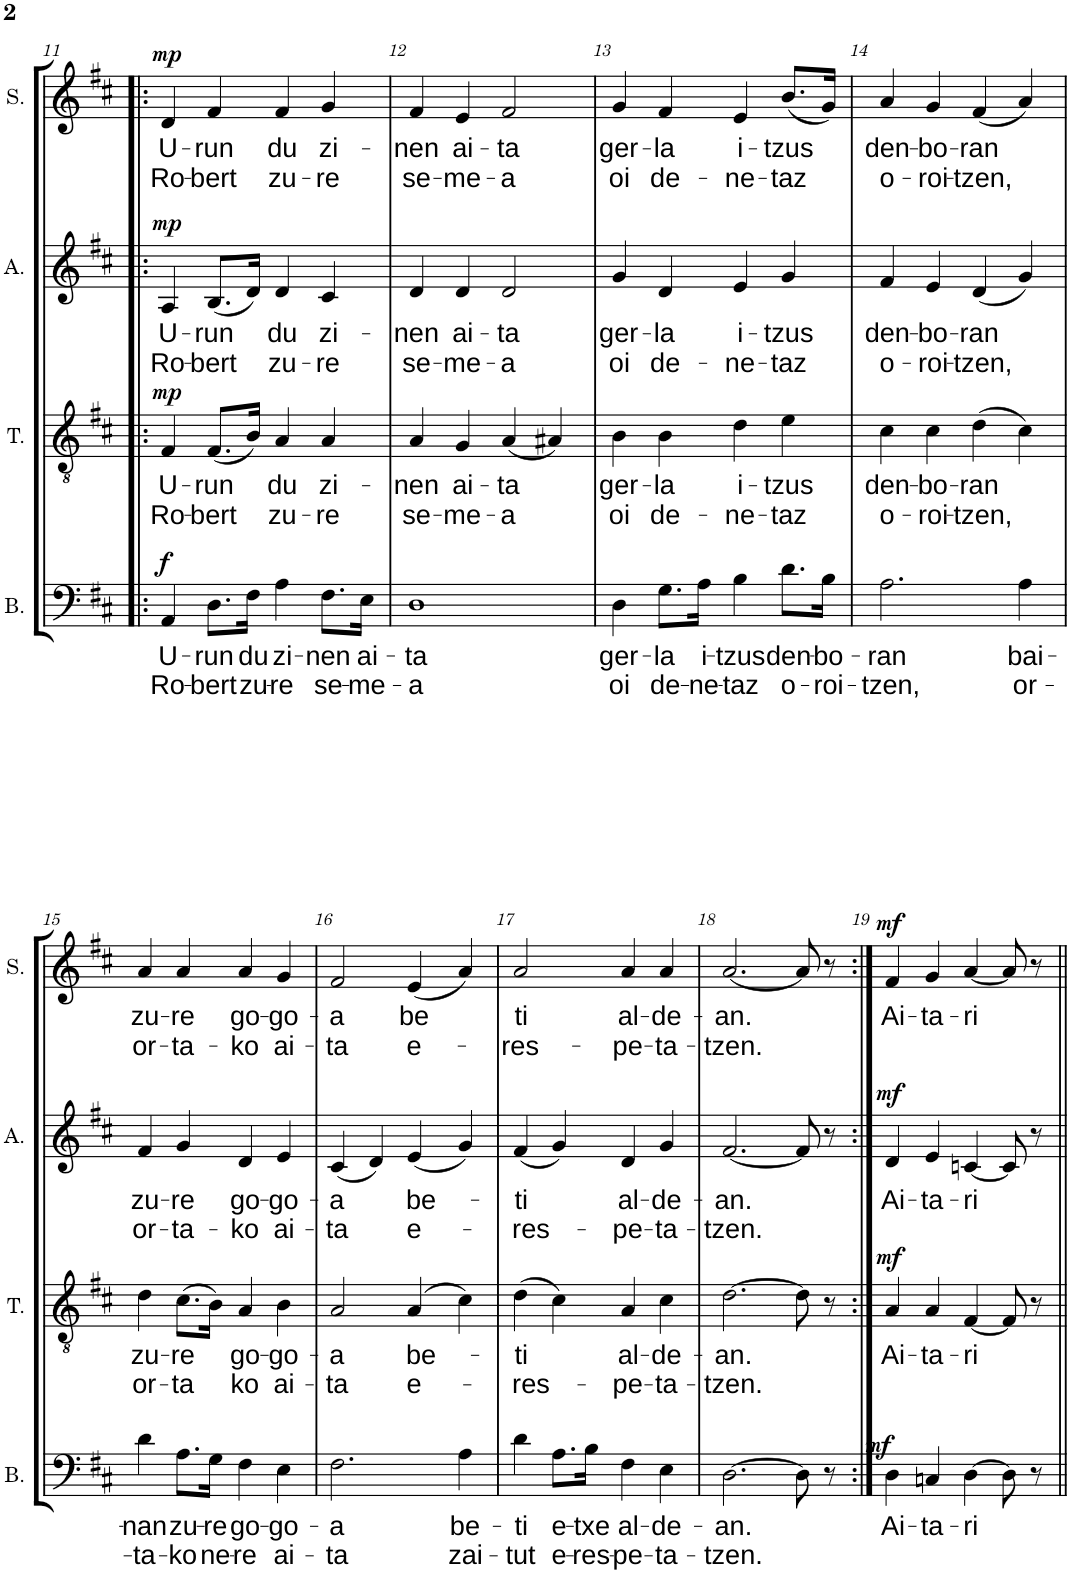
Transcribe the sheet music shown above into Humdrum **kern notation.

**kern	**text	**text	**dynam	**kern	**text	**text	**dynam	**kern	**text	**text	**dynam	**kern	**text	**text	**dynam
*part4	*part4	*part4	*part4	*part3	*part3	*part3	*part3	*part2	*part2	*part2	*part2	*part1	*part1	*part1	*part1
*staff4	*staff4	*staff4	*staff4	*staff3	*staff3	*staff3	*staff3	*staff2	*staff2	*staff2	*staff2	*staff1	*staff1	*staff1	*staff1
*I"Basse	*	*	*	*I"Ténor	*	*	*	*I"Alto	*	*	*	*I"Soprano	*	*	*
*I'B.	*	*	*	*I'T.	*	*	*	*I'A.	*	*	*	*I'S.	*	*	*
!!LO:PB:g=z
*clefF4	*	*	*	*clefGv2	*	*	*	*clefG2	*	*	*	*clefG2	*	*	*
*k[f#c#]	*	*	*	*k[f#c#]	*	*	*	*k[f#c#]	*	*	*	*k[f#c#]	*	*	*
*M4/4	*	*	*	*M4/4	*	*	*	*M4/4	*	*	*	*M4/4	*	*	*
=11!|:	=11!|:	=11!|:	=11!|:	=11!|:	=11!|:	=11!|:	=11!|:	=11!|:	=11!|:	=11!|:	=11!|:	=11!|:	=11!|:	=11!|:	=11!|:
!	!LO:LY:b	!LO:LY:b	!LO:DY:a	!	!LO:LY:b	!LO:LY:b	!LO:DY:a	!	!LO:LY:b	!LO:LY:b	!LO:DY:a	!	!LO:LY:b	!LO:LY:b	!LO:DY:a
4AA/	U-	Ro-	f	4F#/	U-	Ro-	mp	4A/	U-	Ro-	mp	4d/	U-	Ro-	mp
!	!LO:LY:b	!LO:LY:b	!	!	!LO:LY:b	!LO:LY:b	!	!	!LO:LY:b	!LO:LY:b	!	!	!LO:LY:b	!LO:LY:b	!
8.D\L	-run	-bert	.	(8.F#/L	-run	-bert	.	(8.B/L	-run	-bert	.	4f#/	-run	-bert	.
!	!LO:LY:b	!LO:LY:b	!	!	!	!	!	!	!	!	!	!	!	!	!
16F#\Jk	du	zu-	.	16B/Jk)	.	.	.	16d/Jk)	.	.	.	.	.	.	.
!	!LO:LY:b	!LO:LY:b	!	!	!LO:LY:b	!LO:LY:b	!	!	!LO:LY:b	!LO:LY:b	!	!	!LO:LY:b	!LO:LY:b	!
4A\	zi-	-re	.	4A/	du	zu-	.	4d/	du	zu-	.	4f#/	du	zu-	.
!	!LO:LY:b	!LO:LY:b	!	!	!LO:LY:b	!LO:LY:b	!	!	!LO:LY:b	!LO:LY:b	!	!	!LO:LY:b	!LO:LY:b	!
8.F#\L	-nen	se-	.	4A/	zi-	-re	.	4c#/	zi-	-re	.	4g/	zi-	-re	.
!	!LO:LY:b	!LO:LY:b	!	!	!	!	!	!	!	!	!	!	!	!	!
16E\Jk	ai-	-me-	.	.	.	.	.	.	.	.	.	.	.	.	.
=12	=12	=12	=12	=12	=12	=12	=12	=12	=12	=12	=12	=12	=12	=12	=12
!	!LO:LY:b	!LO:LY:b	!	!	!LO:LY:b	!LO:LY:b	!	!	!LO:LY:b	!LO:LY:b	!	!	!LO:LY:b	!LO:LY:b	!
1D	-ta	-a	.	4A/	-nen	se-	.	4d/	-nen	se-	.	4f#/	-nen	se-	.
!	!	!	!	!	!LO:LY:b	!LO:LY:b	!	!	!LO:LY:b	!LO:LY:b	!	!	!LO:LY:b	!LO:LY:b	!
.	.	.	.	4G/	ai-	-me-	.	4d/	ai-	-me-	.	4e/	ai-	-me-	.
!	!	!	!	!	!LO:LY:b	!LO:LY:b	!	!	!LO:LY:b	!LO:LY:b	!	!	!LO:LY:b	!LO:LY:b	!
.	.	.	.	(4A/	-ta	-a	.	2d/	-ta	-a	.	2f#/	-ta	-a	.
.	.	.	.	4A#X/)	.	.	.	.	.	.	.	.	.	.	.
=13	=13	=13	=13	=13	=13	=13	=13	=13	=13	=13	=13	=13	=13	=13	=13
!	!LO:LY:b	!LO:LY:b	!	!	!LO:LY:b	!LO:LY:b	!	!	!LO:LY:b	!LO:LY:b	!	!	!LO:LY:b	!LO:LY:b	!
4D\	ger-	oi	.	4B\	ger-	oi	.	4g/	ger-	oi	.	4g/	ger-	oi	.
!	!LO:LY:b	!LO:LY:b	!	!	!LO:LY:b	!LO:LY:b	!	!	!LO:LY:b	!LO:LY:b	!	!	!LO:LY:b	!LO:LY:b	!
8.G\L	-la	de-	.	4B\	-la	de-	.	4d/	-la	de-	.	4f#/	-la	de-	.
!	!LO:LY:b	!LO:LY:b	!	!	!	!	!	!	!	!	!	!	!	!	!
16A\Jk	i-	-ne-	.	.	.	.	.	.	.	.	.	.	.	.	.
!	!LO:LY:b	!LO:LY:b	!	!	!LO:LY:b	!LO:LY:b	!	!	!LO:LY:b	!LO:LY:b	!	!	!LO:LY:b	!LO:LY:b	!
4B\	-tzus	-taz	.	4d\	i-	-ne-	.	4e/	i-	-ne-	.	4e/	i-	-ne-	.
!	!LO:LY:b	!LO:LY:b	!	!	!LO:LY:b	!LO:LY:b	!	!	!LO:LY:b	!LO:LY:b	!	!	!LO:LY:b	!LO:LY:b	!
8.d\L	den-	o-	.	4e\	-tzus	-taz	.	4g/	-tzus	-taz	.	(8.b/L	-tzus	-taz	.
!	!LO:LY:b	!LO:LY:b	!	!	!	!	!	!	!	!	!	!	!	!	!
16B\Jk	-bo-	-roi-	.	.	.	.	.	.	.	.	.	16g/Jk)	.	.	.
=14	=14	=14	=14	=14	=14	=14	=14	=14	=14	=14	=14	=14	=14	=14	=14
!	!LO:LY:b	!LO:LY:b	!	!	!LO:LY:b	!LO:LY:b	!	!	!LO:LY:b	!LO:LY:b	!	!	!LO:LY:b	!LO:LY:b	!
2.A\	-ran	-tzen,	.	4c#\	den-	o-	.	4f#/	den-	o-	.	4a/	den-	o-	.
!	!	!	!	!	!LO:LY:b	!LO:LY:b	!	!	!LO:LY:b	!LO:LY:b	!	!	!LO:LY:b	!LO:LY:b	!
.	.	.	.	4c#\	-bo-	-roi-	.	4e/	-bo-	-roi-	.	4g/	-bo-	-roi-	.
!	!	!	!	!	!LO:LY:b	!LO:LY:b	!	!	!LO:LY:b	!LO:LY:b	!	!	!LO:LY:b	!LO:LY:b	!
.	.	.	.	(4d\	-ran	-tzen,	.	(4d/	-ran	-tzen,	.	(4f#/	-ran	-tzen,	.
!	!LO:LY:b	!LO:LY:b	!	!	!	!	!	!	!	!	!	!	!	!	!
4A\	bai-	or-	.	4c#\)	.	.	.	4g/)	.	.	.	4a/)	.	.	.
!!LO:LB:g=z
=15	=15	=15	=15	=15	=15	=15	=15	=15	=15	=15	=15	=15	=15	=15	=15
!	!LO:LY:b	!LO:LY:b	!	!	!LO:LY:b	!LO:LY:b	!	!	!LO:LY:b	!LO:LY:b	!	!	!LO:LY:b	!LO:LY:b	!
4d\	-nan	-ta-	.	4d\	zu-	or-	.	4f#/	zu-	or-	.	4a/	zu-	or-	.
!	!LO:LY:b	!LO:LY:b	!	!	!LO:LY:b	!LO:LY:b	!	!	!LO:LY:b	!LO:LY:b	!	!	!LO:LY:b	!LO:LY:b	!
8.A\L	zu-	-ko	.	(8.c#\L	-re	-ta	.	4g/	-re	-ta-	.	4a/	-re	-ta-	.
!	!LO:LY:b	!LO:LY:b	!	!	!	!	!	!	!	!	!	!	!	!	!
16G\Jk	-re	ne-	.	16B\Jk)	.	.	.	.	.	.	.	.	.	.	.
!	!LO:LY:b	!LO:LY:b	!	!	!LO:LY:b	!LO:LY:b	!	!	!LO:LY:b	!LO:LY:b	!	!	!LO:LY:b	!LO:LY:b	!
4F#\	go-	-re	.	4A/	go-	-ko	.	4d/	go-	-ko	.	4a/	go-	-ko	.
!	!LO:LY:b	!LO:LY:b	!	!	!LO:LY:b	!LO:LY:b	!	!	!LO:LY:b	!LO:LY:b	!	!	!LO:LY:b	!LO:LY:b	!
4E\	-go-	ai-	.	4B\	-go-	ai-	.	4e/	-go-	ai-	.	4g/	-go-	ai-	.
=16	=16	=16	=16	=16	=16	=16	=16	=16	=16	=16	=16	=16	=16	=16	=16
!	!LO:LY:b	!LO:LY:b	!	!	!LO:LY:b	!LO:LY:b	!	!	!LO:LY:b	!LO:LY:b	!	!	!LO:LY:b	!LO:LY:b	!
2.F#\	-a	-ta	.	2A/	-a	-ta	.	(4c#/	-a	-ta	.	2f#/	-a	-ta	.
.	.	.	.	.	.	.	.	4d/)	.	.	.	.	.	.	.
!	!	!	!	!	!LO:LY:b	!LO:LY:b	!	!	!LO:LY:b	!LO:LY:b	!	!	!LO:LY:b	!LO:LY:b	!
.	.	.	.	(4A/	be-	e-	.	(4e/	be-	e-	.	(4e/	be	e-	.
!	!LO:LY:b	!LO:LY:b	!	!	!	!	!	!	!	!	!	!	!	!	!
4A\	be-	zai-	.	4c#\)	.	.	.	4g/)	.	.	.	4a/)	.	.	.
=17	=17	=17	=17	=17	=17	=17	=17	=17	=17	=17	=17	=17	=17	=17	=17
!	!LO:LY:b	!LO:LY:b	!	!	!LO:LY:b	!LO:LY:b	!	!	!LO:LY:b	!LO:LY:b	!	!	!LO:LY:b	!LO:LY:b	!
4d\	-ti	-tut	.	(4d\	-ti	-res-	.	(4f#/	-ti	-res-	.	2a/	-ti	-res-	.
!	!LO:LY:b	!LO:LY:b	!	!	!	!	!	!	!	!	!	!	!	!	!
8.A\L	e-	e-	.	4c#\)	.	.	.	4g/)	.	.	.	.	.	.	.
!	!LO:LY:b	!LO:LY:b	!	!	!	!	!	!	!	!	!	!	!	!	!
16B\Jk	-txe	-res-	.	.	.	.	.	.	.	.	.	.	.	.	.
!	!LO:LY:b	!LO:LY:b	!	!	!LO:LY:b	!LO:LY:b	!	!	!LO:LY:b	!LO:LY:b	!	!	!LO:LY:b	!LO:LY:b	!
4F#\	al-	-pe-	.	4A/	al-	-pe-	.	4d/	al-	-pe-	.	4a/	al-	-pe-	.
!	!LO:LY:b	!LO:LY:b	!	!	!LO:LY:b	!LO:LY:b	!	!	!LO:LY:b	!LO:LY:b	!	!	!LO:LY:b	!LO:LY:b	!
4E\	-de-	-ta-	.	4c#\	-de-	-ta-	.	4g/	-de-	-ta-	.	4a/	-de-	-ta-	.
=18	=18	=18	=18	=18	=18	=18	=18	=18	=18	=18	=18	=18	=18	=18	=18
!	!LO:LY:b	!LO:LY:b	!	!	!LO:LY:b	!LO:LY:b	!	!	!LO:LY:b	!LO:LY:b	!	!	!LO:LY:b	!LO:LY:b	!
[2.D\	-an.	-tzen.	.	[2.d\	-an.	-tzen.	.	[2.f#/	-an.	-tzen.	.	[2.a/	-an.	-tzen.	.
8D\]	.	.	.	8d\]	.	.	.	8f#/]	.	.	.	8a/]	.	.	.
8r	.	.	.	8r	.	.	.	8r	.	.	.	8r	.	.	.
=19:|!	=19:|!	=19:|!	=19:|!	=19:|!	=19:|!	=19:|!	=19:|!	=19:|!	=19:|!	=19:|!	=19:|!	=19:|!	=19:|!	=19:|!	=19:|!
!	!LO:LY:b	!	!LO:DY:b	!	!LO:LY:b	!	!LO:DY:a	!	!LO:LY:b	!	!LO:DY:a	!	!LO:LY:b	!	!LO:DY:a
4D\	Ai-	.	mf	4A/	Ai-	.	mf	4d/	Ai-	.	mf	4f#/	Ai-	.	mf
!	!LO:LY:b	!	!	!	!LO:LY:b	!	!	!	!LO:LY:b	!	!	!	!LO:LY:b	!	!
4Cn/	-ta-	.	.	4A/	-ta-	.	.	4e/	-ta-	.	.	4g/	-ta-	.	.
!	!LO:LY:b	!	!	!	!LO:LY:b	!	!	!	!LO:LY:b	!	!	!	!LO:LY:b	!	!
[4D\	-ri	.	.	[4F#/	-ri	.	.	[4cn/	-ri	.	.	[4a/	-ri	.	.
8D\]	.	.	.	8F#/]	.	.	.	8c/]	.	.	.	8a/]	.	.	.
8r	.	.	.	8r	.	.	.	8r	.	.	.	8r	.	.	.
=||	=||	=||	=||	=||	=||	=||	=||	=||	=||	=||	=||	=||	=||	=||	=||
*-	*-	*-	*-	*-	*-	*-	*-	*-	*-	*-	*-	*-	*-	*-	*-
